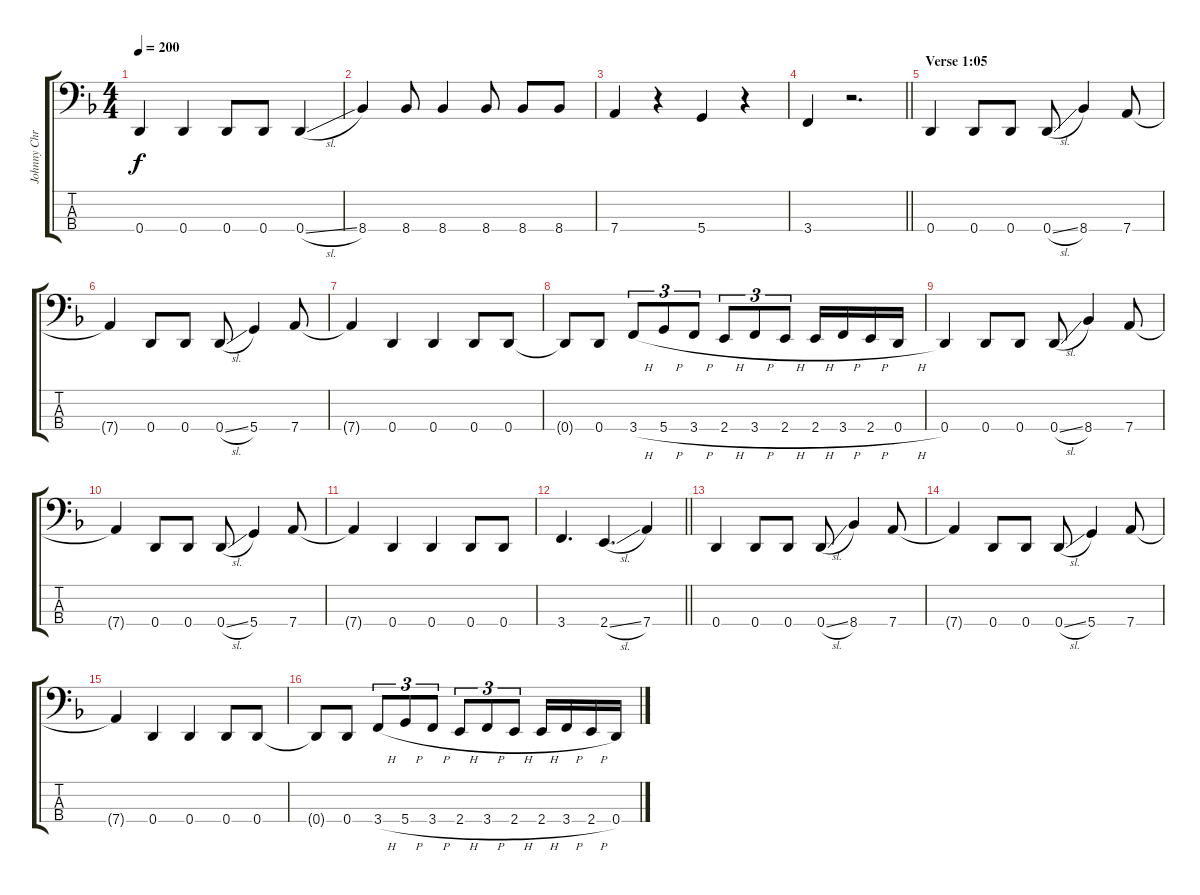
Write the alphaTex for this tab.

\track ("Johnny Christ (Bass)" "Johnny Chr") {instrument electricbasspick}
\staff {score tabs}
\tuning (G2 D2 A1 D1) {hide}
\ts (4 4)
\tempo 200
\clef f4
\ks f
0.4.4{dy f} 0.4.4 0.4.8 0.4.8 0.4{sl}.4 |
8.4.4 8.4.8 8.4.4 8.4.8 8.4.8 8.4.8 |
7.4.4 r.4 5.4.4 r.4 |
\barLineRight lightlight
3.4.4 r.2{d} |
\section ("" "Verse 1:05")
0.4.4 0.4.8 0.4.8 0.4{sl}.8 8.4.4 7.4.8 |
7.4{t}.4 0.4.8 0.4.8 0.4{sl}.8 5.4.4 7.4.8 |
7.4{t}.4 0.4.4 0.4.4 0.4.8 0.4.8 |
0.4{t}.8 0.4.8 3.4{h}.8{tu (3 2)} 5.4{h}.8{tu (3 2)} 3.4{h}.8{tu (3 2)} 2.4{h}.8{tu (3 2)} 3.4{h}.8{tu (3 2)} 2.4{h}.8{tu (3 2)} 2.4{h}.16 3.4{h}.16 2.4{h}.16 0.4{h}.16 |
0.4.4 0.4.8 0.4.8 0.4{sl}.8 8.4.4 7.4.8 |
7.4{t}.4 0.4.8 0.4.8 0.4{sl}.8 5.4.4 7.4.8 |
7.4{t}.4 0.4.4 0.4.4 0.4.8 0.4.8 |
\barLineRight lightlight
3.4.4{d} 2.4{sl}.4{d} 7.4.4 |
\section ("" "")
0.4.4 0.4.8 0.4.8 0.4{sl}.8 8.4.4 7.4.8 |
7.4{t}.4 0.4.8 0.4.8 0.4{sl}.8 5.4.4 7.4.8 |
7.4{t}.4 0.4.4 0.4.4 0.4.8 0.4.8 |
0.4{t}.8 0.4.8 3.4{h}.8{tu (3 2)} 5.4{h}.8{tu (3 2)} 3.4{h}.8{tu (3 2)} 2.4{h}.8{tu (3 2)} 3.4{h}.8{tu (3 2)} 2.4{h}.8{tu (3 2)} 2.4{h}.16 3.4{h}.16 2.4{h}.16 0.4{h}.16
